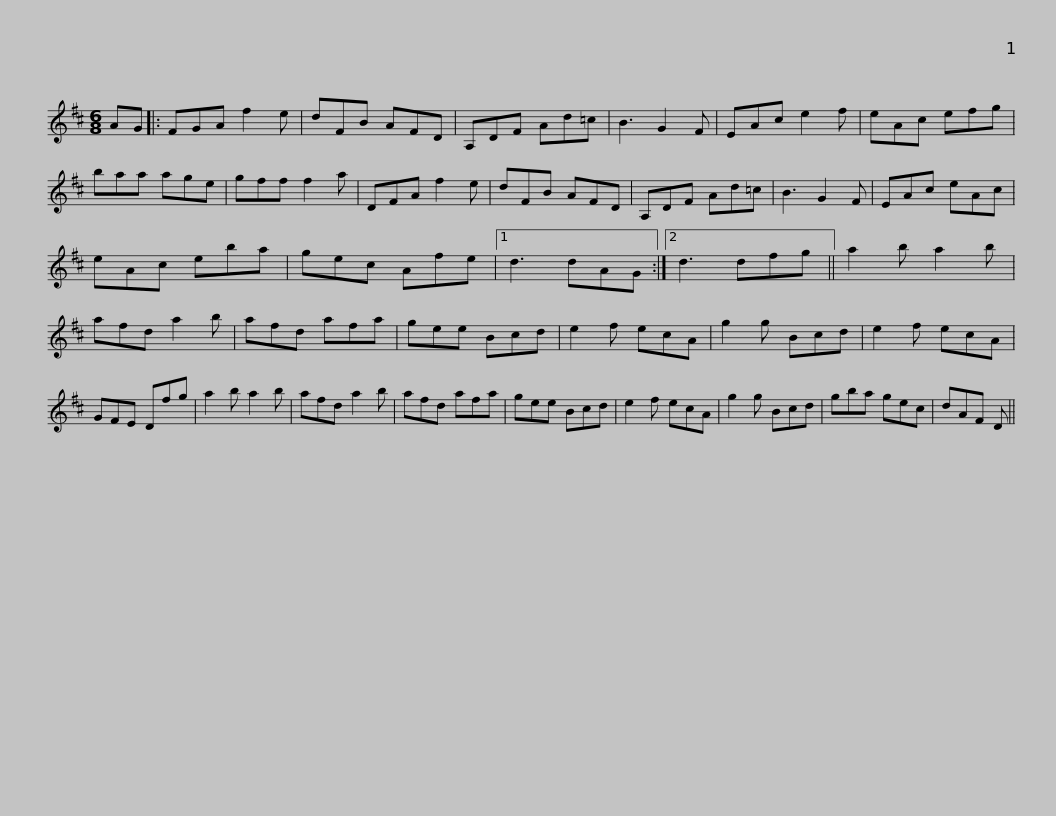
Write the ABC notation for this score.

X:1
L:1/8
M:6/8
I:linebreak $
K:D
V:1 treble
V:1
 AG |: FGA f2 e | dFB AFD | A,DF Ad=c | B3 G2 F | %5
 EAc e2 f | eAc efg | baa age |$ gff f2 a | DFA f2 e | %10
 dFB AFD | A,DF Ad=c | B3 G2 F | EAc eAc | eAc eba | %15
 gec Afe |1$ d3 dAG :|2 d3 dfg || a2 b a2 b | afd a2 b | %20
 afd afa | gee Bcd | e2 f ecA | g2 g Bcd |$ e2 f ecA | %25
 GFE Dfg | a2 b a2 b | afd a2 b | afd afa | gee Bcd | %30
 e2 f ecA | g2 g Bcd |$ gba gec | dAF D || %34
